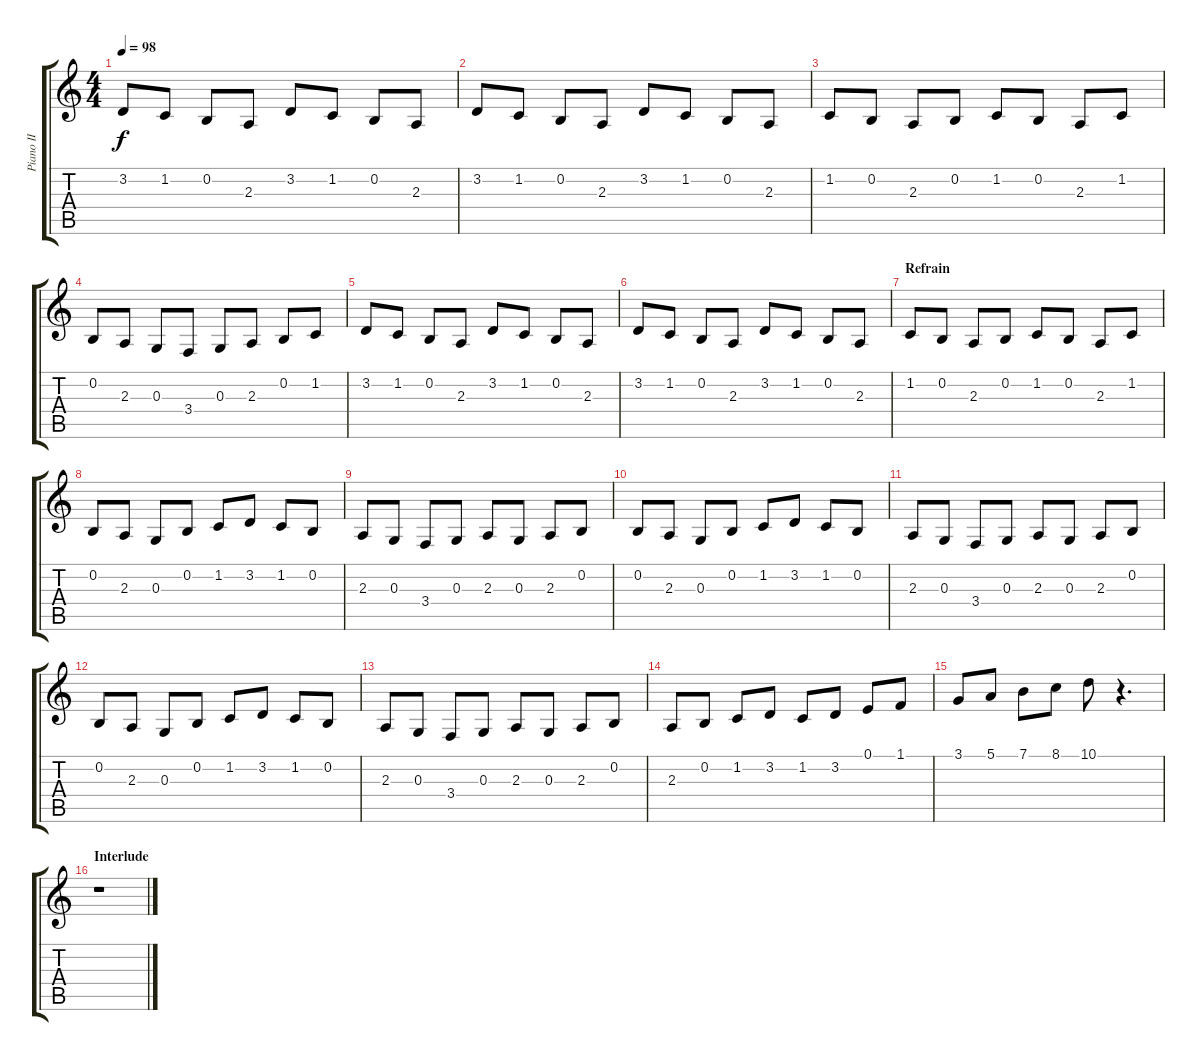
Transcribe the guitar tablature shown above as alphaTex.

\track ("Piano II" "Piano II") {instrument acousticgrandpiano}
\staff {score tabs}
\tuning (E4 B3 G3 D3 A2 E2) {hide}
\ts (4 4)
\tempo 98
\clef g2
\ks c
3.2.8{dy f} 1.2.8 0.2.8 2.3.8 3.2.8 1.2.8 0.2.8 2.3.8 |
3.2.8 1.2.8 0.2.8 2.3.8 3.2.8 1.2.8 0.2.8 2.3.8 |
1.2.8 0.2.8 2.3.8 0.2.8 1.2.8 0.2.8 2.3.8 1.2.8 |
0.2.8 2.3.8 0.3.8 3.4.8 0.3.8 2.3.8 0.2.8 1.2.8 |
3.2.8 1.2.8 0.2.8 2.3.8 3.2.8 1.2.8 0.2.8 2.3.8 |
3.2.8 1.2.8 0.2.8 2.3.8 3.2.8 1.2.8 0.2.8 2.3.8 |
\section ("" "Refrain")
1.2.8 0.2.8 2.3.8 0.2.8 1.2.8 0.2.8 2.3.8 1.2.8 |
0.2.8 2.3.8 0.3.8 0.2.8 1.2.8 3.2.8 1.2.8 0.2.8 |
2.3.8 0.3.8 3.4.8 0.3.8 2.3.8 0.3.8 2.3.8 0.2.8 |
0.2.8 2.3.8 0.3.8 0.2.8 1.2.8 3.2.8 1.2.8 0.2.8 |
2.3.8 0.3.8 3.4.8 0.3.8 2.3.8 0.3.8 2.3.8 0.2.8 |
0.2.8 2.3.8 0.3.8 0.2.8 1.2.8 3.2.8 1.2.8 0.2.8 |
2.3.8 0.3.8 3.4.8 0.3.8 2.3.8 0.3.8 2.3.8 0.2.8 |
2.3.8 0.2.8 1.2.8 3.2.8 1.2.8 3.2.8 0.1.8 1.1.8 |
3.1.8 5.1.8 7.1.8 8.1.8 10.1.8 r.4{d} |
\section ("" "Interlude")
r.1
